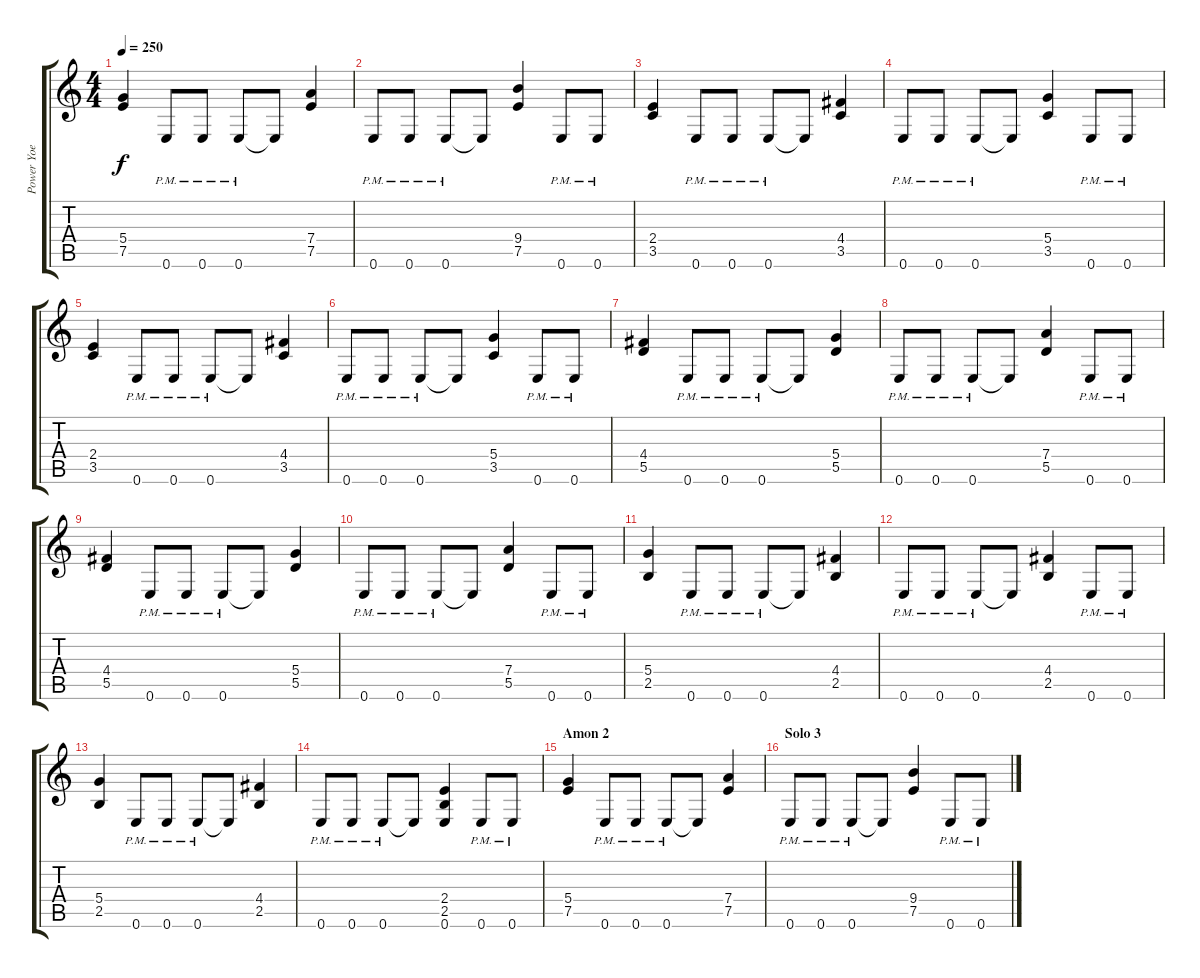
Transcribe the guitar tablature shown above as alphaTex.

\track ("Power Yoe" "Power Yoe") {instrument distortionguitar}
\staff {score tabs}
\tuning (E4 B3 G3 D3 A2 E2) {hide}
\ts (4 4)
\tempo 250
\clef g2
\ks c
(5.4 7.5).4{dy f} 0.6{pm}.8 0.6{pm}.8 0.6{pm}.8 0.6{t}.8 (7.4 7.5).4 |
0.6{pm}.8 0.6{pm}.8 0.6{pm}.8 0.6{t}.8 (9.4 7.5).4 0.6{pm}.8 0.6{pm}.8 |
(2.4 3.5).4 0.6{pm}.8 0.6{pm}.8 0.6{pm}.8 0.6{t}.8 (4.4 3.5).4 |
0.6{pm}.8 0.6{pm}.8 0.6{pm}.8 0.6{t}.8 (5.4 3.5).4 0.6{pm}.8 0.6{pm}.8 |
(2.4 3.5).4 0.6{pm}.8 0.6{pm}.8 0.6{pm}.8 0.6{t}.8 (4.4 3.5).4 |
0.6{pm}.8 0.6{pm}.8 0.6{pm}.8 0.6{t}.8 (5.4 3.5).4 0.6{pm}.8 0.6{pm}.8 |
(4.4 5.5).4 0.6{pm}.8 0.6{pm}.8 0.6{pm}.8 0.6{t}.8 (5.4 5.5).4 |
0.6{pm}.8 0.6{pm}.8 0.6{pm}.8 0.6{t}.8 (7.4 5.5).4 0.6{pm}.8 0.6{pm}.8 |
(4.4 5.5).4 0.6{pm}.8 0.6{pm}.8 0.6{pm}.8 0.6{t}.8 (5.4 5.5).4 |
0.6{pm}.8 0.6{pm}.8 0.6{pm}.8 0.6{t}.8 (7.4 5.5).4 0.6{pm}.8 0.6{pm}.8 |
(5.4 2.5).4 0.6{pm}.8 0.6{pm}.8 0.6{pm}.8 0.6{t}.8 (4.4 2.5).4 |
0.6{pm}.8 0.6{pm}.8 0.6{pm}.8 0.6{t}.8 (4.4 2.5).4 0.6{pm}.8 0.6{pm}.8 |
(5.4 2.5).4 0.6{pm}.8 0.6{pm}.8 0.6{pm}.8 0.6{t}.8 (4.4 2.5).4 |
0.6{pm}.8 0.6{pm}.8 0.6{pm}.8 0.6{t}.8 (2.4 2.5 0.6).4 0.6{pm}.8 0.6{pm}.8 |
\section ("" "Amon 2")
(5.4 7.5).4 0.6{pm}.8 0.6{pm}.8 0.6{pm}.8 0.6{t}.8 (7.4 7.5).4 |
\section ("" "Solo 3")
0.6{pm}.8 0.6{pm}.8 0.6{pm}.8 0.6{t}.8 (9.4 7.5).4 0.6{pm}.8 0.6{pm}.8
